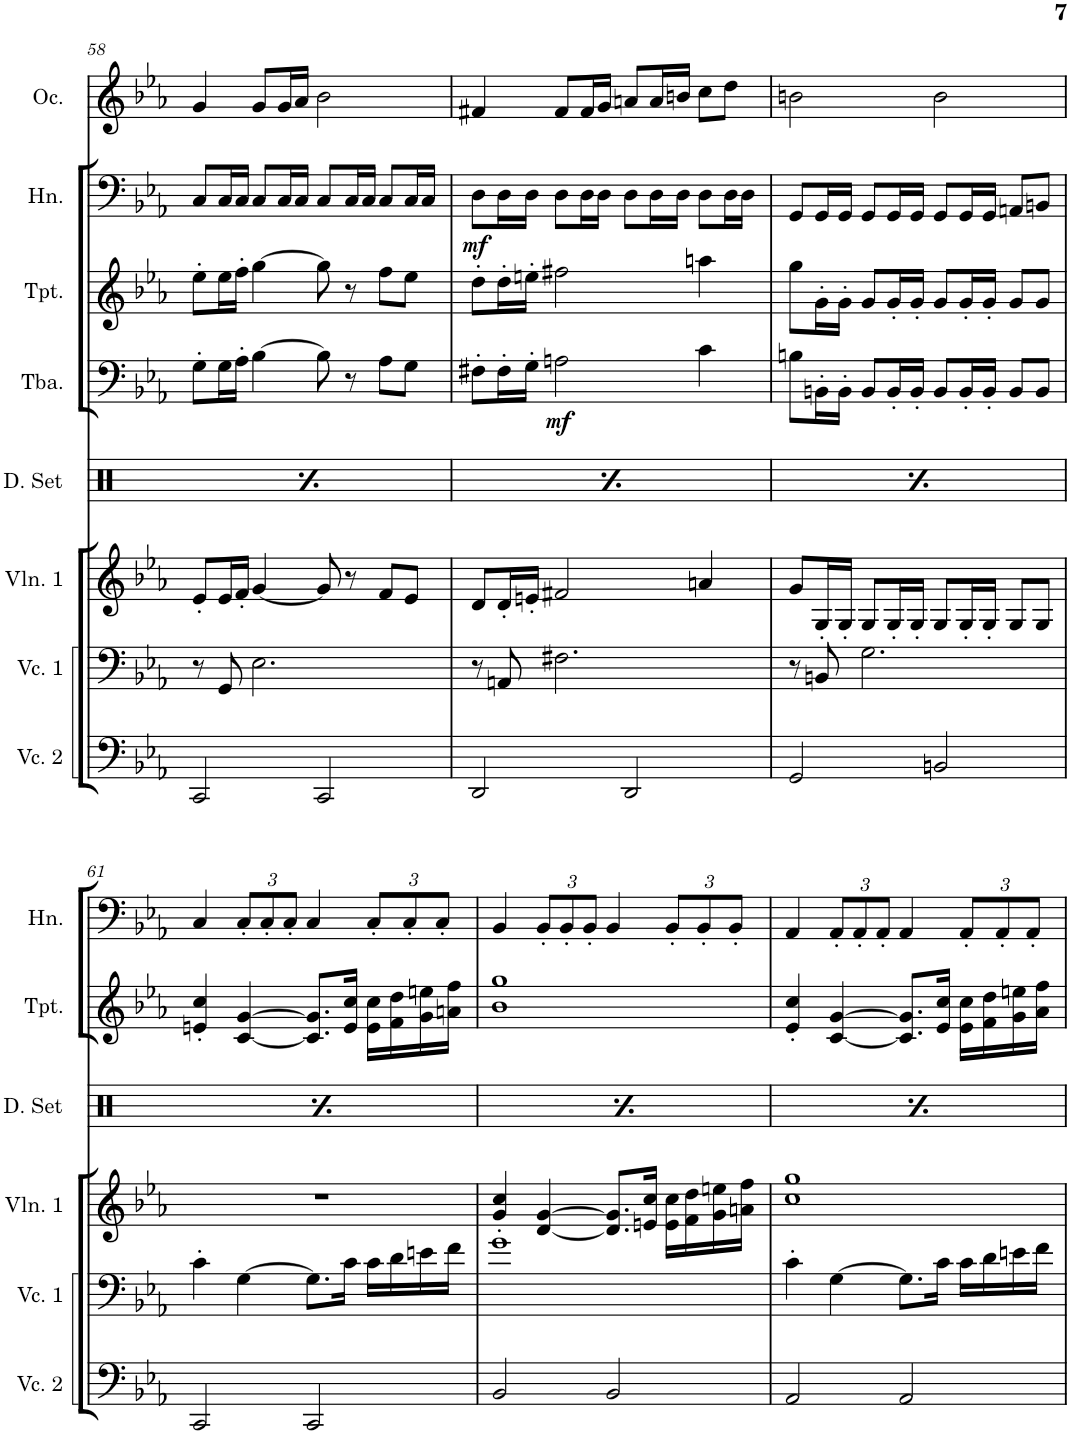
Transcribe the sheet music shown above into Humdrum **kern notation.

**kern	**kern	**kern	**kern	**dynam	**kern	**kern	**dynam	**kern
*part7	*part6	*part5	*part4	*part4	*part3	*part2	*part2	*part1
*staff7	*staff6	*staff5	*staff4	*staff4	*staff3	*staff2	*staff2	*staff1
*I"Violoncello 2	*I"Violoncello 1	*I"Violin 1	*I"Tuba	*	*I"Trumpet	*I"Horn	*	*I"Ocarina
*I'Vc. 2	*I'Vc. 1	*I'Vln. 1	*I'Tba.	*	*I'Tpt.	*I'Hn.	*	*I'Oc.
!!LO:PB:g=z
*clefF4	*clefF4	*clefG2	*clefF4	*	*clefG2	*clefF4	*	*clefG2
*	*	*	*	*	*Trd1c2	*Trd4c7	*	*
*k[b-e-a-]	*k[b-e-a-]	*k[b-e-a-]	*k[b-e-a-]	*	*k[b-e-a-]	*k[b-e-a-]	*	*k[b-e-a-]
*M4/4	*M4/4	*M4/4	*M4/4	*	*M4/4	*M4/4	*	*M4/4
*met(c)	*met(c)	*met(c)	*met(c)	*	*met(c)	*met(c)	*	*met(c)
=58	=58	=58	=58	=58	=58	=58	=58	=58
2CC/	8r	8e-'/L	8G'\L	.	8ee-'\L	8C/L	.	4g/
.	8GG/	16e-/L	16G\L	.	16ee-\L	16C/L	.	.
.	.	16f'/JJ	16A-'\JJ	.	16ff'\JJ	16C/JJ	.	.
.	2.E-\	[4g/	[4B-\	.	[4gg\	8C/L	.	8g/L
.	.	.	.	.	.	16C/L	.	16g/L
.	.	.	.	.	.	16C/JJ	.	16a-/JJ
2CC/	.	8g/]	8B-\]	.	8gg\]	8C/L	.	2b-\
.	.	8r	8r	.	8r	16C/L	.	.
.	.	.	.	.	.	16C/JJ	.	.
.	.	8f/L	8A-\L	.	8ff\L	8C/L	.	.
.	.	8e-/J	8G\J	.	8ee-\J	16C/L	.	.
.	.	.	.	.	.	16C/JJ	.	.
=59	=59	=59	=59	=59	=59	=59	=59	=59
!	!	!	!	!	!	!	!LO:DY:b	!
2DD/	8r	8d/L	8F#X'\L	.	8dd'\L	8D\L	mf	4f#X/
.	8AAn/	16d'/L	16F#'\L	.	16dd'\L	16D\L	.	.
.	.	16en'/JJ	16G'\JJ	.	16een'\JJ	16D\JJ	.	.
!	!	!	!	!LO:DY:b	!	!	!	!
.	2.F#X\	2f#X/	2An\	mf	2ff#X\	8D\L	.	8f#/L
.	.	.	.	.	.	16D\L	.	16f#/L
.	.	.	.	.	.	16D\JJ	.	16g/JJ
2DD/	.	.	.	.	.	8D\L	.	8an/L
.	.	.	.	.	.	16D\L	.	16a/L
.	.	.	.	.	.	16D\JJ	.	16bn/JJ
.	.	4an/	4c\	.	4aan\	8D\L	.	8cc\L
.	.	.	.	.	.	16D\L	.	8dd\J
.	.	.	.	.	.	16D\JJ	.	.
=60	=60	=60	=60	=60	=60	=60	=60	=60
2GG/	8r	8g/L	8Bn\L	.	8gg\L	8GG/L	.	2bn\
.	8BBn/	16G'/L	16BBn'\L	.	16g'\L	16GG/L	.	.
.	.	16G'/JJ	16BB'\JJ	.	16g'\JJ	16GG/JJ	.	.
.	2.G\	8G/L	8BB/L	.	8g/L	8GG/L	.	.
.	.	16G'/L	16BB'/L	.	16g'/L	16GG/L	.	.
.	.	16G'/JJ	16BB'/JJ	.	16g'/JJ	16GG/JJ	.	.
2BBn/	.	8G/L	8BB/L	.	8g/L	8GG/L	.	2b\
.	.	16G'/L	16BB'/L	.	16g'/L	16GG/L	.	.
.	.	16G'/JJ	16BB'/JJ	.	16g'/JJ	16GG/JJ	.	.
.	.	8G/L	8BB/L	.	8g/L	8AAn/L	.	.
.	.	8G/J	8BB/J	.	8g/J	8BBn/J	.	.
!!LO:LB:g=z
=61	=61	=61	=61	=61	=61	=61	=61	=61
2CC/	4c'\	1r	1r	.	4en/' 4cc/'	4C/	.	1r
*	*	*	*	*	*	*Xbrackettup	*	*
.	[4G\	.	.	.	[4c/ [4g/	12C'/L	.	.
.	.	.	.	.	.	12C'/	.	.
.	.	.	.	.	.	12C'/J	.	.
2CC/	8.G\L]	.	.	.	8.c/] 8.g/]L	4C/	.	.
.	16c\Jk	.	.	.	16e/ 16cc/Jk	.	.	.
.	16c\LL	.	.	.	16e\ 16cc\LL	12C'/L	.	.
.	16d\	.	.	.	16f\ 16dd\	.	.	.
.	.	.	.	.	.	12C'/	.	.
.	16en\	.	.	.	16g\ 16een\	.	.	.
.	.	.	.	.	.	12C'/J	.	.
.	16f\JJ	.	.	.	16an\ 16ff\JJ	.	.	.
=62	=62	=62	=62	=62	=62	=62	=62	=62
2BB-/	1g	4g/' 4cc/'	1r	.	1b- 1gg	4BB-/	.	1r
.	.	[4d/ [4g/	.	.	.	12BB-'/L	.	.
.	.	.	.	.	.	12BB-'/	.	.
.	.	.	.	.	.	12BB-'/J	.	.
2BB-/	.	8.d/] 8.g/]L	.	.	.	4BB-/	.	.
.	.	16en/ 16cc/Jk	.	.	.	.	.	.
.	.	16e\ 16cc\LL	.	.	.	12BB-'/L	.	.
.	.	16f\ 16dd\	.	.	.	.	.	.
.	.	.	.	.	.	12BB-'/	.	.
.	.	16g\ 16een\	.	.	.	.	.	.
.	.	.	.	.	.	12BB-'/J	.	.
.	.	16an\ 16ff\JJ	.	.	.	.	.	.
=63	=63	=63	=63	=63	=63	=63	=63	=63
2AA-/	4c'\	1cc 1gg	1r	.	4e-/' 4cc/'	4AA-/	.	1r
.	[4G\	.	.	.	[4c/ [4g/	12AA-'/L	.	.
.	.	.	.	.	.	12AA-'/	.	.
.	.	.	.	.	.	12AA-'/J	.	.
2AA-/	8.G\L]	.	.	.	8.c/] 8.g/]L	4AA-/	.	.
.	16c\Jk	.	.	.	16e-/ 16cc/Jk	.	.	.
.	16c\LL	.	.	.	16e-\ 16cc\LL	12AA-'/L	.	.
.	16d\	.	.	.	16f\ 16dd\	.	.	.
.	.	.	.	.	.	12AA-'/	.	.
.	16en\	.	.	.	16g\ 16een\	.	.	.
.	.	.	.	.	.	12AA-'/J	.	.
.	16f\JJ	.	.	.	16a-\ 16ff\JJ	.	.	.
=	=	=	=	=	=	=	=	=
*-	*-	*-	*-	*-	*-	*-	*-	*-
